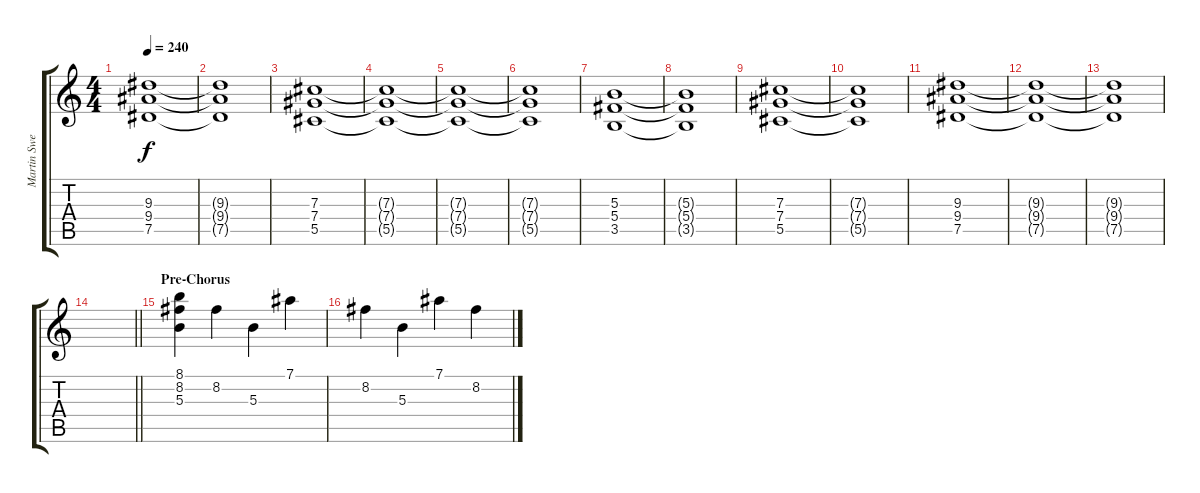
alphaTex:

\track ("Martin Sweet (Solo/Fill Guitar)" "Martin Swe") {instrument distortionguitar}
\staff {score tabs}
\tuning (Eb4 Bb3 Gb3 Db3 Ab2 Eb2) {hide}
\ts (4 4)
\tempo 240
\clef g2
\ks c
(9.3{t} 9.4{t} 7.5{t}).1{dy f} |
(9.3{t} 9.4{t} 7.5{t}).1 |
(7.3 7.4 5.5).1 |
(7.3{t} 7.4{t} 5.5{t}).1 |
(7.3{t} 7.4{t} 5.5{t}).1 |
(7.3{t} 7.4{t} 5.5{t}).1 |
(5.3 5.4 3.5).1 |
(5.3{t} 5.4{t} 3.5{t}).1 |
(7.3 7.4 5.5).1 |
(7.3{t} 7.4{t} 5.5{t}).1 |
(9.3 9.4 7.5).1 |
(9.3{t} 9.4{t} 7.5{t}).1 |
(9.3{t} 9.4{t} 7.5{t}).1 |
\barLineRight lightlight
|
\section ("" "Pre-Chorus")
(8.1 8.2 5.3).4 8.2.4 5.3.4 7.1.4 |
8.2.4 5.3.4 7.1.4 8.2.4
